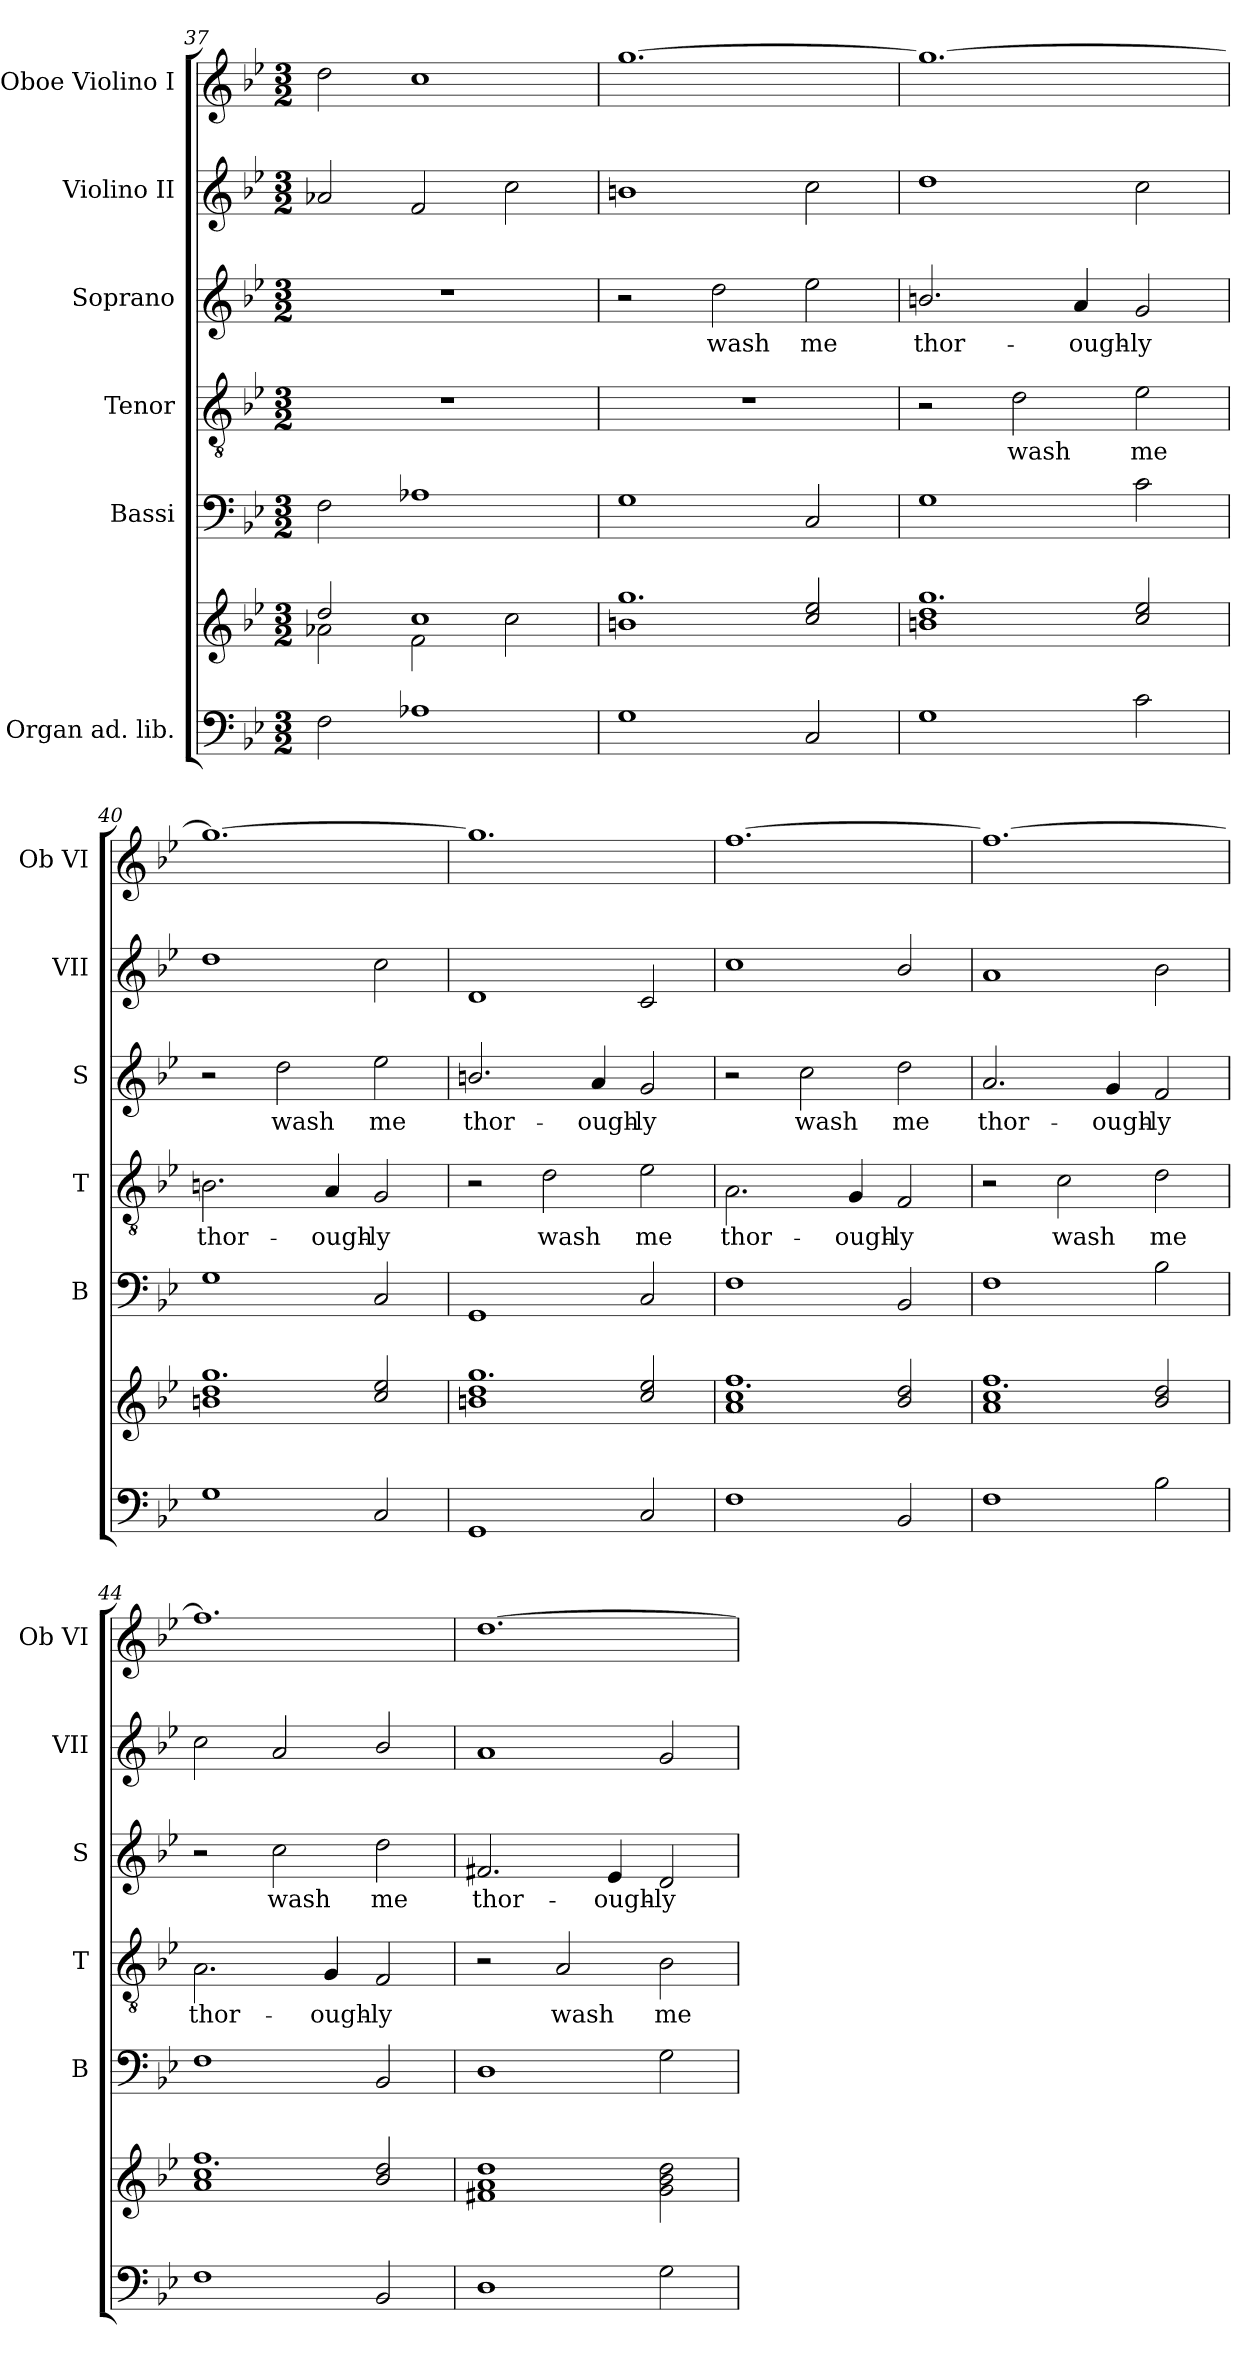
**kern	**kern	**kern	**kern	**text	**kern	**text	**kern	**kern
*part6	*part6	*part5	*part4	*part4	*part3	*part3	*part2	*part1
*staff7	*staff6	*staff5	*staff4	*staff4	*staff3	*staff3	*staff2	*staff1
*I"Organ ad. lib.	*	*I"Bassi	*I"Tenor	*	*I"Soprano	*	*I"Violino II	*I"Oboe Violino I
*	*	*I'B	*I'T	*	*I'S	*	*I'VII	*I'Ob VI
*clefF4	*clefG2	*clefF4	*clefGv2	*	*clefG2	*	*clefG2	*clefG2
*k[b-e-]	*k[b-e-]	*k[b-e-]	*k[b-e-]	*	*k[b-e-]	*	*k[b-e-]	*k[b-e-]
*B-:	*B-:	*B-:	*B-:	*	*B-:	*	*B-:	*B-:
*M3/2	*M3/2	*M3/2	*M3/2	*	*M3/2	*	*M3/2	*M3/2
=37	=37	=37	=37	=37	=37	=37	=37	=37
*	*^	*	*	*	*	*	*	*
2F\	2dd/	2a-X\	2F\	1.r	.	1.r	.	2a-X/	2dd\
1A-X	1cc	2f\	1A-X	.	.	.	.	2f/	1cc
.	.	2cc\	.	.	.	.	.	2cc\	.
=38	=38	=38	=38	=38	=38	=38	=38	=38	=38
1G	1bn	1.gg	1G	1.r	.	2r	.	1bn	[1.gg
.	.	.	.	.	.	2dd\	wash	.	.
2C/	2cc/ 2ee-/	.	2C/	.	.	2ee-\	me	2cc\	.
=39	=39	=39	=39	=39	=39	=39	=39	=39	=39
1G	1bn 1dd	1.gg	1G	2r	.	2.bn/	thor-	1dd	1.gg_
.	.	.	.	2d\	wash	.	.	.	.
.	.	.	.	.	.	4a/	-ough-	.	.
2c\	2cc/ 2ee-/	.	2c\	2e-\	me	2g/	-ly	2cc\	.
=40	=40	=40	=40	=40	=40	=40	=40	=40	=40
1G	1bn 1dd	1.gg	1G	2.Bn\	thor-	2r	.	1dd	1.gg_
.	.	.	.	.	.	2dd\	wash	.	.
.	.	.	.	4A/	-ough-	.	.	.	.
2C/	2cc/ 2ee-/	.	2C/	2G/	-ly	2ee-\	me	2cc\	.
=41	=41	=41	=41	=41	=41	=41	=41	=41	=41
1GG	1bn 1dd	1.gg	1GG	2r	.	2.bn/	thor-	1d	1.gg]
.	.	.	.	2d\	wash	.	.	.	.
.	.	.	.	.	.	4a/	-ough-	.	.
2C/	2cc/ 2ee-/	.	2C/	2e-\	me	2g/	-ly	2c/	.
!!LO:PB:g=z
=42	=42	=42	=42	=42	=42	=42	=42	=42	=42
1F	1a 1cc	1.ff	1F	2.A\	thor-	2r	.	1cc	[1.ff
.	.	.	.	.	.	2cc\	wash	.	.
.	.	.	.	4G/	-ough-	.	.	.	.
2BB-/	2b-/ 2dd/	.	2BB-/	2F/	-ly	2dd\	me	2b-/	.
=43	=43	=43	=43	=43	=43	=43	=43	=43	=43
1F	1a 1cc	1.ff	1F	2r	.	2.a/	thor-	1a	1.ff_
.	.	.	.	2c\	wash	.	.	.	.
.	.	.	.	.	.	4g/	-ough-	.	.
2B-\	2b-/ 2dd/	.	2B-\	2d\	me	2f/	-ly	2b-\	.
=44	=44	=44	=44	=44	=44	=44	=44	=44	=44
1F	1a 1cc	1.ff	1F	2.A\	thor-	2r	.	2cc\	1.ff]
.	.	.	.	.	.	2cc\	wash	2a/	.
.	.	.	.	4G/	-ough-	.	.	.	.
2BB-/	2b-/ 2dd/	.	2BB-/	2F/	-ly	2dd\	me	2b-/	.
*	*v	*v	*	*	*	*	*	*	*
=45	=45	=45	=45	=45	=45	=45	=45	=45
1D	1f#X 1a 1dd	1D	2r	.	2.f#X/	thor-	1a	[1.dd
.	.	.	2A/	wash	.	.	.	.
.	.	.	.	.	4e-/	-ough-	.	.
2G\	2g\ 2b-\ 2dd\	2G\	2B-\	me	2d/	-ly	2g/	.
=	=	=	=	=	=	=	=	=
*-	*-	*-	*-	*-	*-	*-	*-	*-
